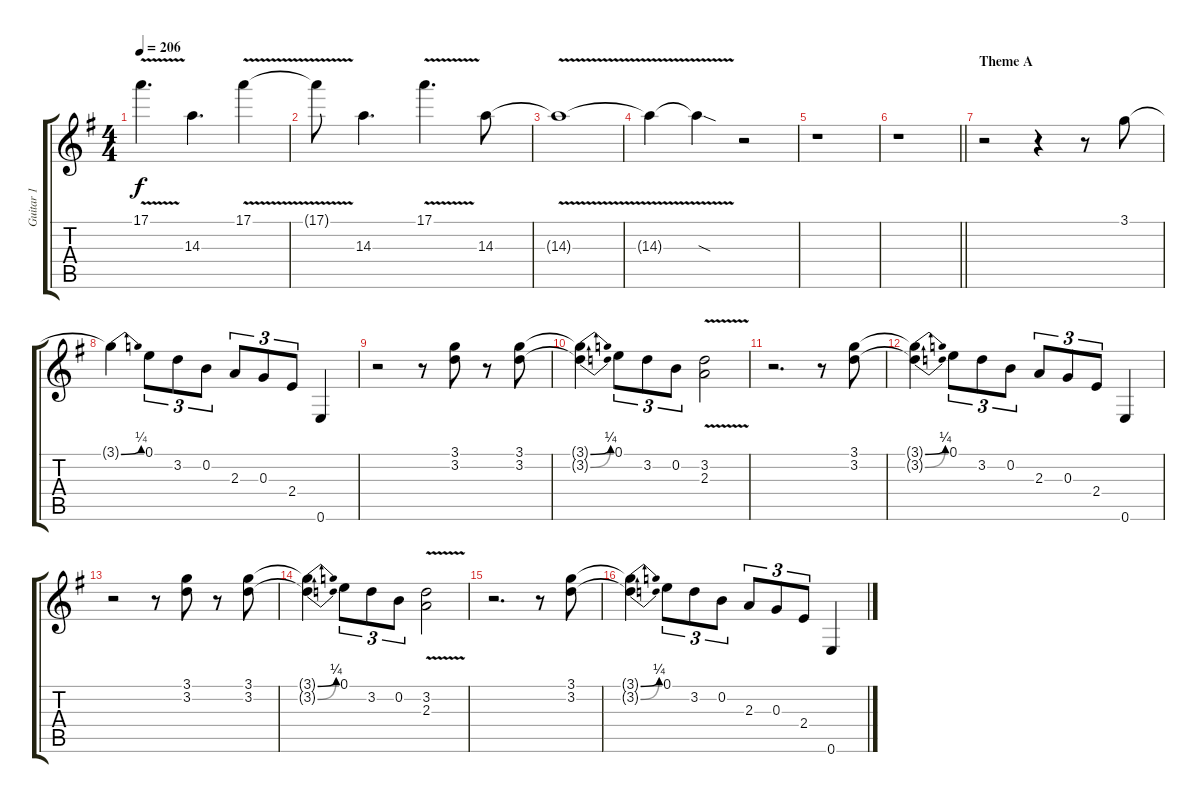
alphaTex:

\track ("Guitar 1" "Guitar 1") {instrument distortionguitar}
\staff {score tabs}
\tuning (E4 B3 G3 D3 A2 E2) {hide}
\ts (4 4)
\tempo 206
\clef g2
\ks g
17.1{v}.4{d dy f} 14.3.4{d} 17.1{v}.4 |
17.1{v t}.8 14.3.4{d} 17.1{v}.4{d} 14.3.8 |
14.3{v t}.1 |
14.3{v t}.4 14.3{sod t}.4 r.2 |
r.1 |
\barLineRight lightlight
r.1 |
\section ("" "Theme A")
r.2 r.4 r.8 3.1.8 |
3.1{be (bend 0 0 60 1) t}.4 0.1.8{tu (3 2)} 3.2.8{tu (3 2)} 0.2.8{tu (3 2)} 2.3.8{tu (3 2)} 0.3.8{tu (3 2)} 2.4.8{tu (3 2)} 0.6.4 |
r.2 r.8 (3.1 3.2).8 r.8 (3.1 3.2).8 |
(3.1{be (bend 0 0 60 1) t} 3.2{be (bend 0 0 60 1) t}).4 0.1.8{tu (3 2)} 3.2.8{tu (3 2)} 0.2.8{tu (3 2)} (3.2{v} 2.3{v}).2 |
r.2{d} r.8 (3.1 3.2).8 |
(3.1{be (bend 0 0 60 1) t} 3.2{be (bend 0 0 60 1) t}).4 0.1.8{tu (3 2)} 3.2.8{tu (3 2)} 0.2.8{tu (3 2)} 2.3.8{tu (3 2)} 0.3.8{tu (3 2)} 2.4.8{tu (3 2)} 0.6.4 |
r.2 r.8 (3.1 3.2).8 r.8 (3.1 3.2).8 |
(3.1{be (bend 0 0 60 1) t} 3.2{be (bend 0 0 60 1) t}).4 0.1.8{tu (3 2)} 3.2.8{tu (3 2)} 0.2.8{tu (3 2)} (3.2{v} 2.3{v}).2 |
r.2{d} r.8 (3.1 3.2).8 |
(3.1{be (bend 0 0 60 1) t} 3.2{be (bend 0 0 60 1) t}).4 0.1.8{tu (3 2)} 3.2.8{tu (3 2)} 0.2.8{tu (3 2)} 2.3.8{tu (3 2)} 0.3.8{tu (3 2)} 2.4.8{tu (3 2)} 0.6.4
